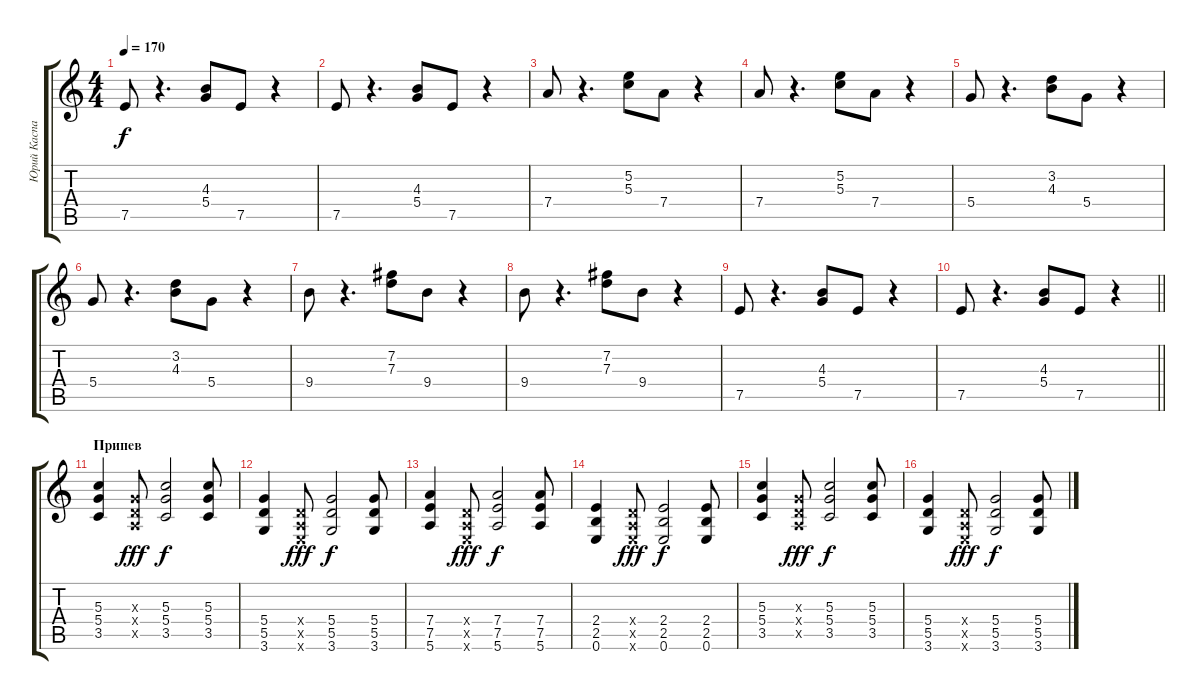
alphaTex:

\track ("Юрий Каспарян" "Юрий Каспа") {instrument electricguitarmuted}
\staff {score tabs}
\tuning (E4 B3 G3 D3 A2 E2) {hide}
\ts (4 4)
\tempo 170
\clef g2
\ks c
7.5.8{dy f} r.4{d} (4.3 5.4).8 7.5.8 r.4 |
7.5.8 r.4{d} (4.3 5.4).8 7.5.8 r.4 |
7.4.8 r.4{d} (5.2 5.3).8 7.4.8 r.4 |
7.4.8 r.4{d} (5.2 5.3).8 7.4.8 r.4 |
5.4.8 r.4{d} (3.2 4.3).8 5.4.8 r.4 |
5.4.8 r.4{d} (3.2 4.3).8 5.4.8 r.4 |
9.4.8 r.4{d} (7.2 7.3).8 9.4.8 r.4 |
9.4.8 r.4{d} (7.2 7.3).8 9.4.8 r.4 |
7.5.8 r.4{d} (4.3 5.4).8 7.5.8 r.4 |
\barLineRight lightlight
7.5.8 r.4{d} (4.3 5.4).8 7.5.8 r.4 |
\section ("" "Припев")
(5.3 5.4 3.5).4 (0.3{x} 0.4{x} 0.5{x}).8{dy fff} (5.3 5.4 3.5).2{dy f} (5.3 5.4 3.5).8 |
(5.4 5.5 3.6).4 (0.4{x} 0.5{x} 0.6{x}).8{dy fff} (5.4 5.5 3.6).2{dy f} (5.4 5.5 3.6).8 |
(7.4 7.5 5.6).4 (0.4{x} 0.5{x} 0.6{x}).8{dy fff} (7.4 7.5 5.6).2{dy f} (7.4 7.5 5.6).8 |
(2.4 2.5 0.6).4 (0.4{x} 0.5{x} 0.6{x}).8{dy fff} (2.4 2.5 0.6).2{dy f} (2.4 2.5 0.6).8 |
(5.3 5.4 3.5).4 (0.3{x} 0.4{x} 0.5{x}).8{dy fff} (5.3 5.4 3.5).2{dy f} (5.3 5.4 3.5).8 |
(5.4 5.5 3.6).4 (0.4{x} 0.5{x} 0.6{x}).8{dy fff} (5.4 5.5 3.6).2{dy f} (5.4 5.5 3.6).8
